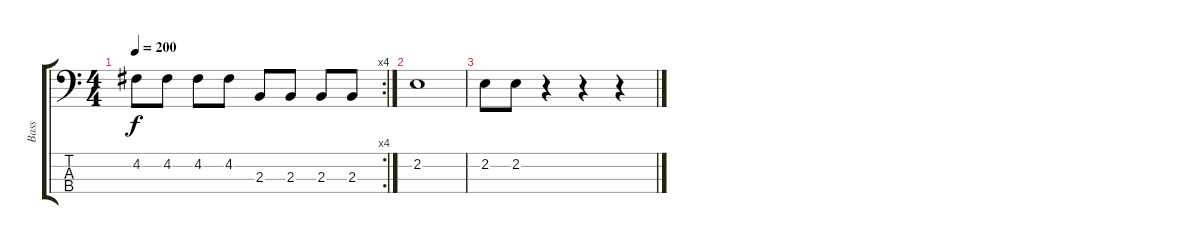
\track ("Bass" "Bass") {instrument electricbasspick}
\staff {score tabs}
\tuning (G2 D2 A1 E1) {hide}
\rc 4
\ts (4 4)
\tempo 200
\clef f4
\ks c
4.2.8{dy f} 4.2.8 4.2.8 4.2.8 2.3.8 2.3.8 2.3.8 2.3.8 |
2.2.1 |
2.2.8 2.2.8 r.4 r.4 r.4
